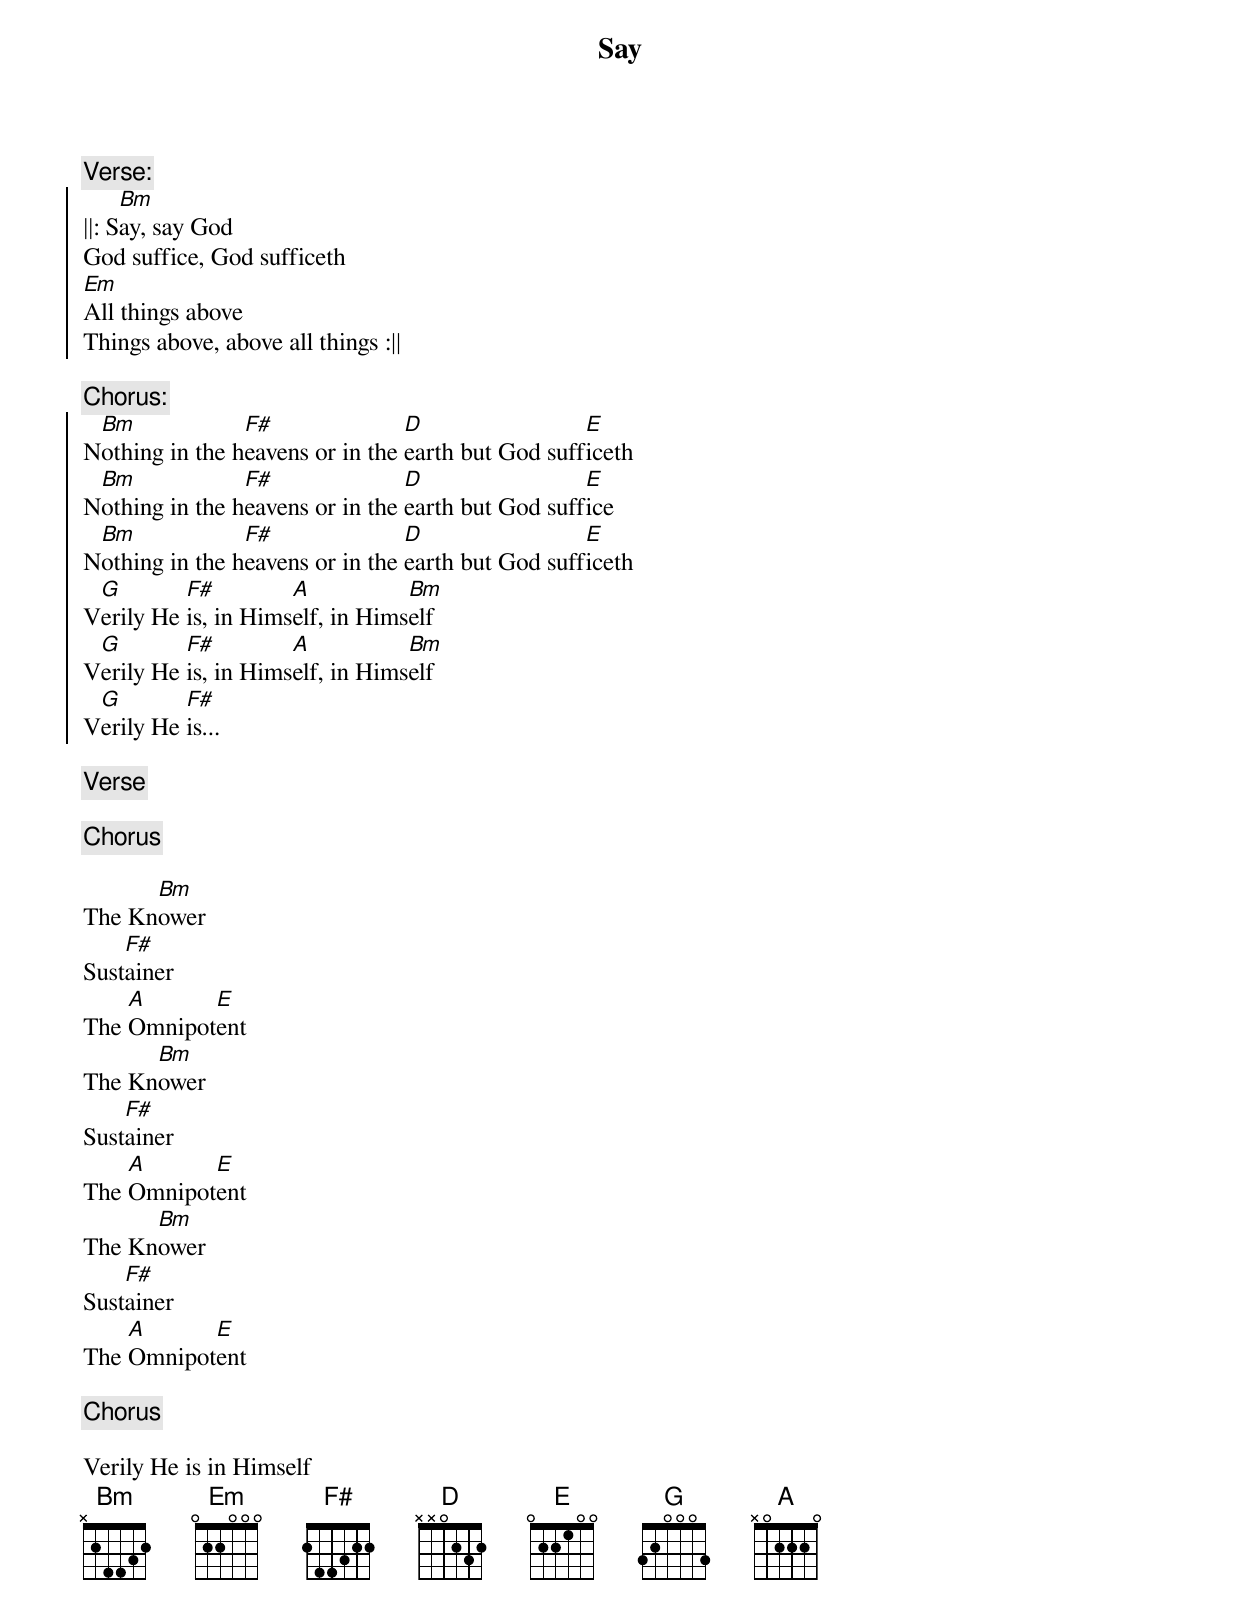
{title: Say}
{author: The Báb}
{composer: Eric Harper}

{c: Verse:}
{soc}
||: S[Bm]ay, say God
God suffice, God sufficeth
[Em]All things above
Things above, above all things :||
{eoc}

{c: Chorus:}
{soc}
N[Bm]othing in the h[F#]eavens or in the [D]earth but God suff[E]iceth
N[Bm]othing in the h[F#]eavens or in the [D]earth but God suff[E]ice
N[Bm]othing in the h[F#]eavens or in the [D]earth but God suff[E]iceth
V[G]erily He [F#]is, in Hims[A]elf, in Hims[Bm]elf
V[G]erily He [F#]is, in Hims[A]elf, in Hims[Bm]elf
V[G]erily He [F#]is...
{eoc}

{c: Verse}

{c: Chorus}

The Kn[Bm]ower
Sust[F#]ainer
The [A]Omnipot[E]ent
The Kn[Bm]ower
Sust[F#]ainer
The [A]Omnipot[E]ent
The Kn[Bm]ower
Sust[F#]ainer
The [A]Omnipot[E]ent

{c: Chorus}

Verily He is in Himself
